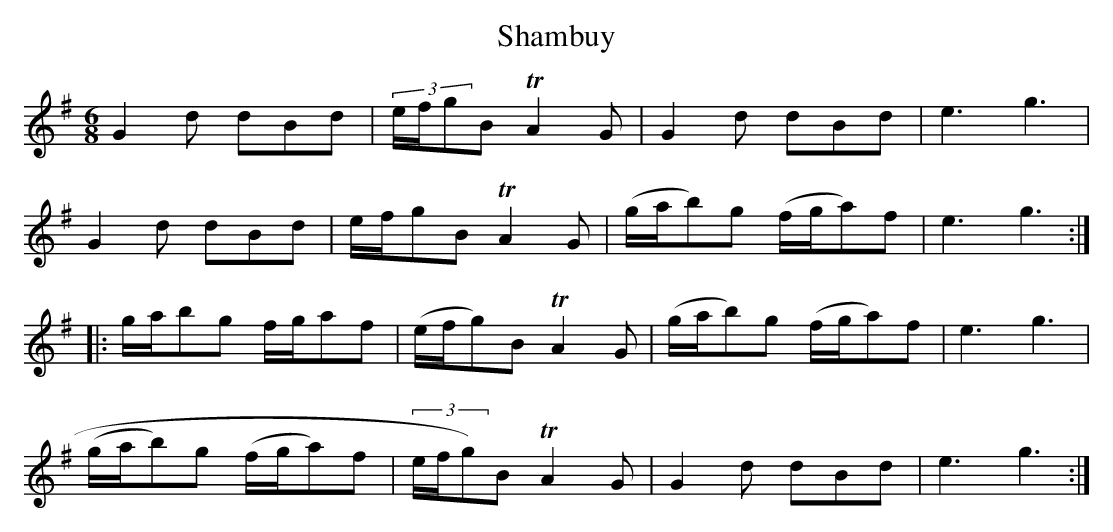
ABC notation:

X:1
T:Shambuy
M:6/8
L:1/8
K:G
G2d dBd | (3e/f/gB TA2G | G2d dBd | e3g3|
G2d dBd | e/f/gB TA2G | (g/a/b)g (f/g/a)f | e3g3:|
|:g/a/bg f/g/af | (e/f/g)B TA2G | (g/a/b)g (f/g/a)f | e3g3|
(g/a/b)g (f/g/a)f | (3e/f/g)B TA2G| G2d dBd|e3g3:|
